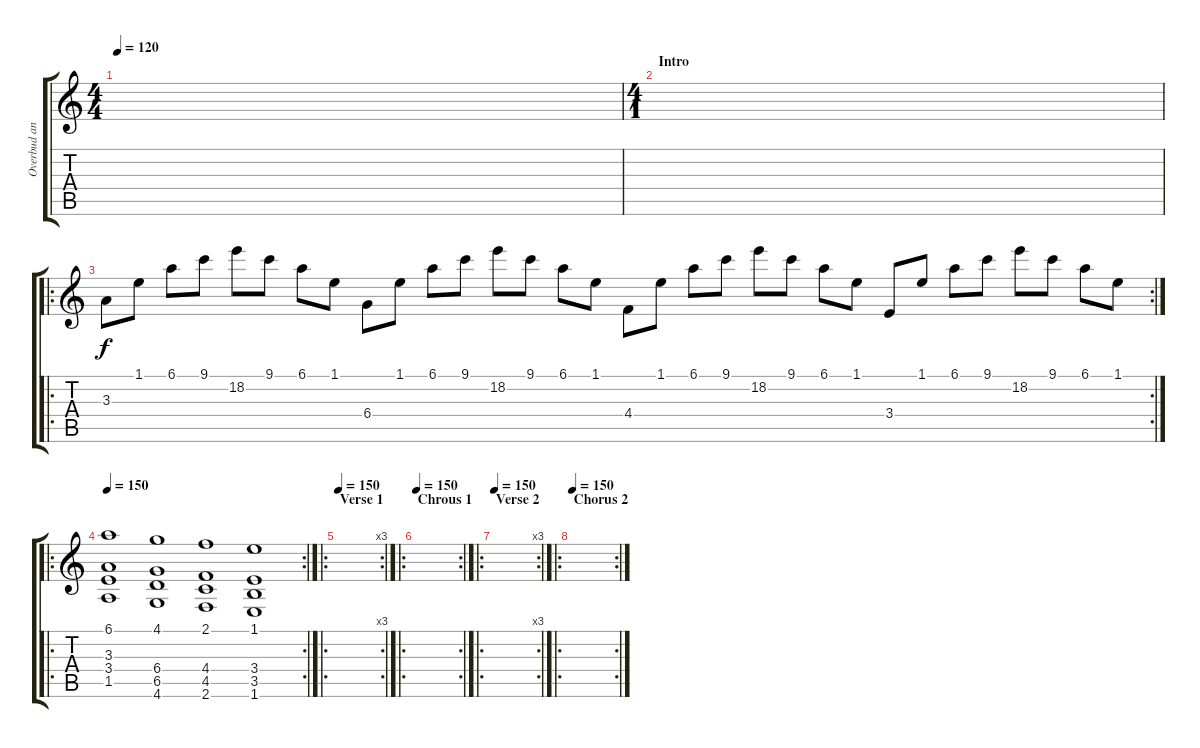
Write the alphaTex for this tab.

\track ("Overbud and solo" "Overbud an") {instrument distortionguitar}
\staff {score tabs}
\tuning (Eb4 Bb3 Gb3 Db3 Ab2 Eb2) {hide}
\ts (4 4)
\tempo 120
\clef g2
\ks c
|
\ts (4 1)
\section ("" "Intro")
|
\ro
\rc 2
3.3.8 1.1.8 6.1.8 9.1.8 18.2.8 9.1.8 6.1.8 1.1.8 6.4.8 1.1.8 6.1.8 9.1.8 18.2.8 9.1.8 6.1.8 1.1.8 4.4.8 1.1.8 6.1.8 9.1.8 18.2.8 9.1.8 6.1.8 1.1.8 3.4.8 1.1.8 6.1.8 9.1.8 18.2.8 9.1.8 6.1.8 1.1.8 |
\ro
\rc 2
\tempo 150
(6.1 3.3 3.4 1.5).1 (4.1 6.4 6.5 4.6).1 (2.1 4.4 4.5 2.6).1 (1.1 3.4 3.5 1.6).1 |
\ro
\rc 3
\section ("" "Verse 1")
\tempo 150
|
\ro
\rc 2
\section ("" "Chrous 1")
\tempo 150
|
\ro
\rc 3
\section ("" "Verse 2")
\tempo 150
|
\ro
\rc 2
\section ("" "Chorus 2")
\tempo 150
